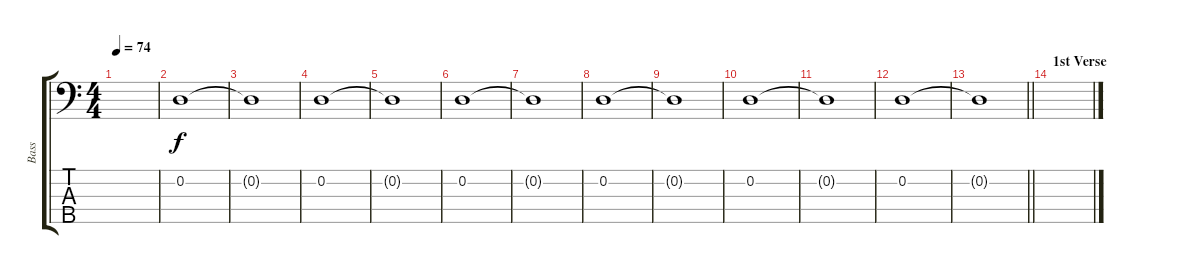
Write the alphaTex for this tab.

\track ("Bass" "Bass") {instrument electricbassfinger}
\staff {score tabs}
\tuning (G2 D2 A1 E1 B0) {hide}
\ts (4 4)
\tempo 74
\clef f4
\ks c
|
0.2.1 |
0.2{t}.1 |
0.2.1 |
0.2{t}.1 |
0.2.1 |
0.2{t}.1 |
0.2.1 |
0.2{t}.1 |
0.2.1 |
0.2{t}.1 |
0.2.1 |
\barLineRight lightlight
0.2{t}.1 |
\section ("" "1st Verse")
